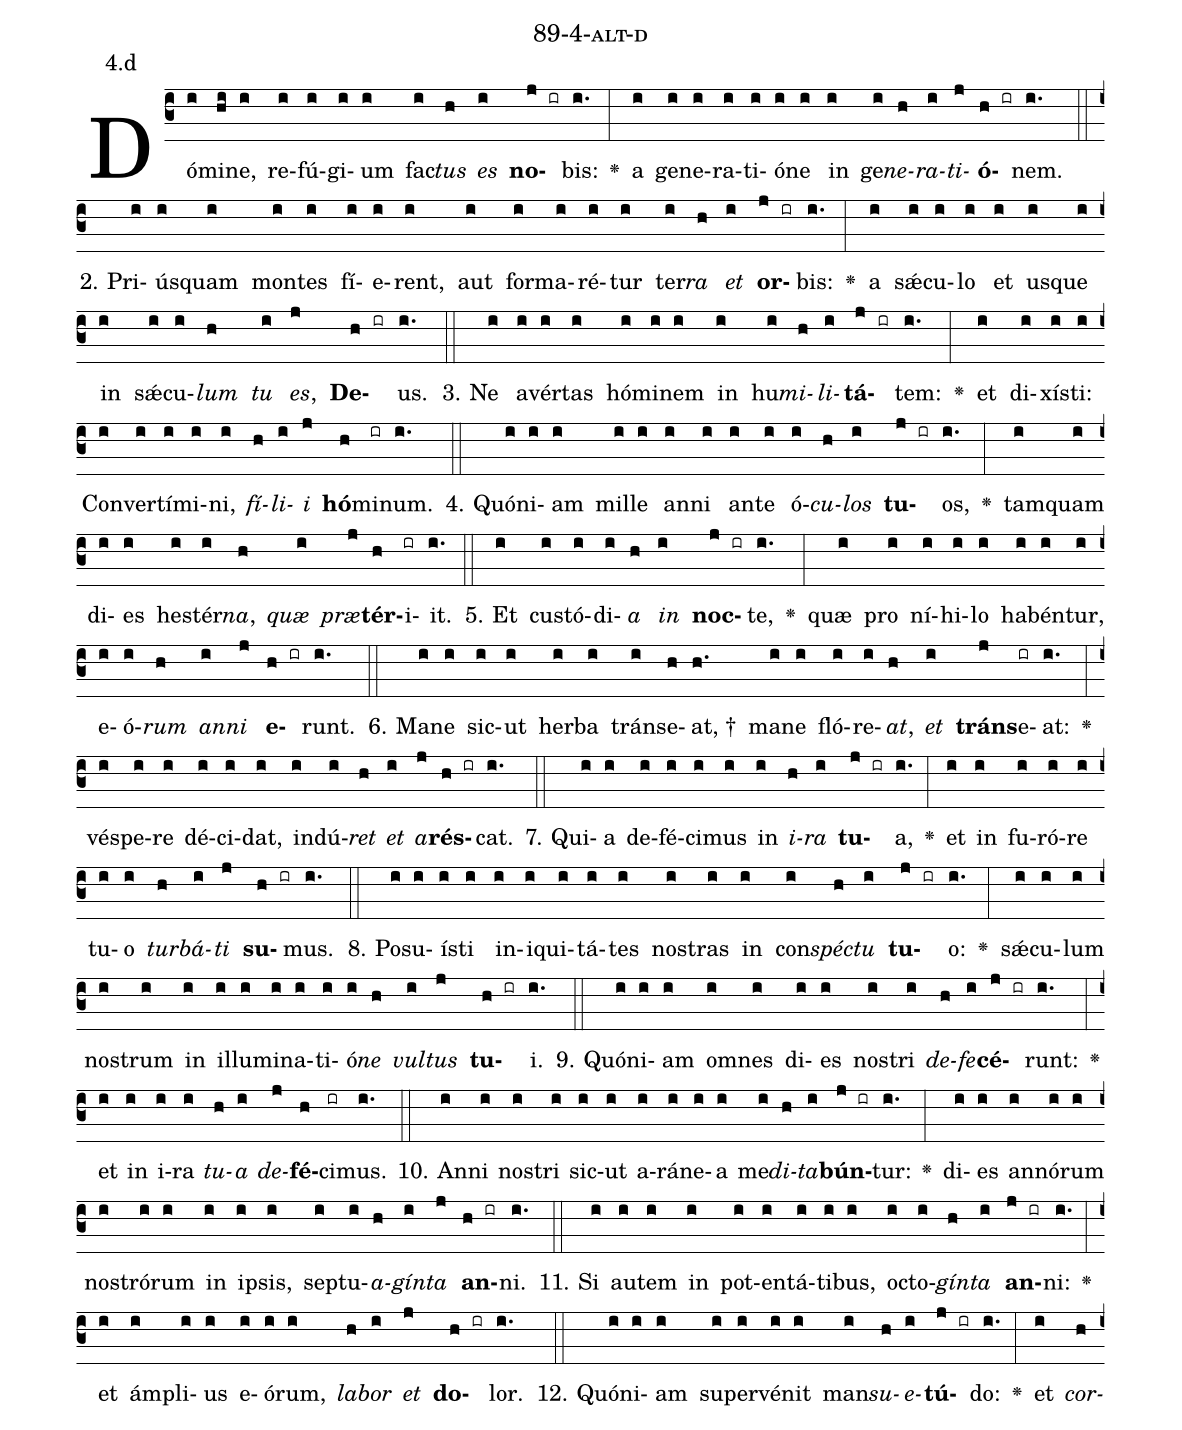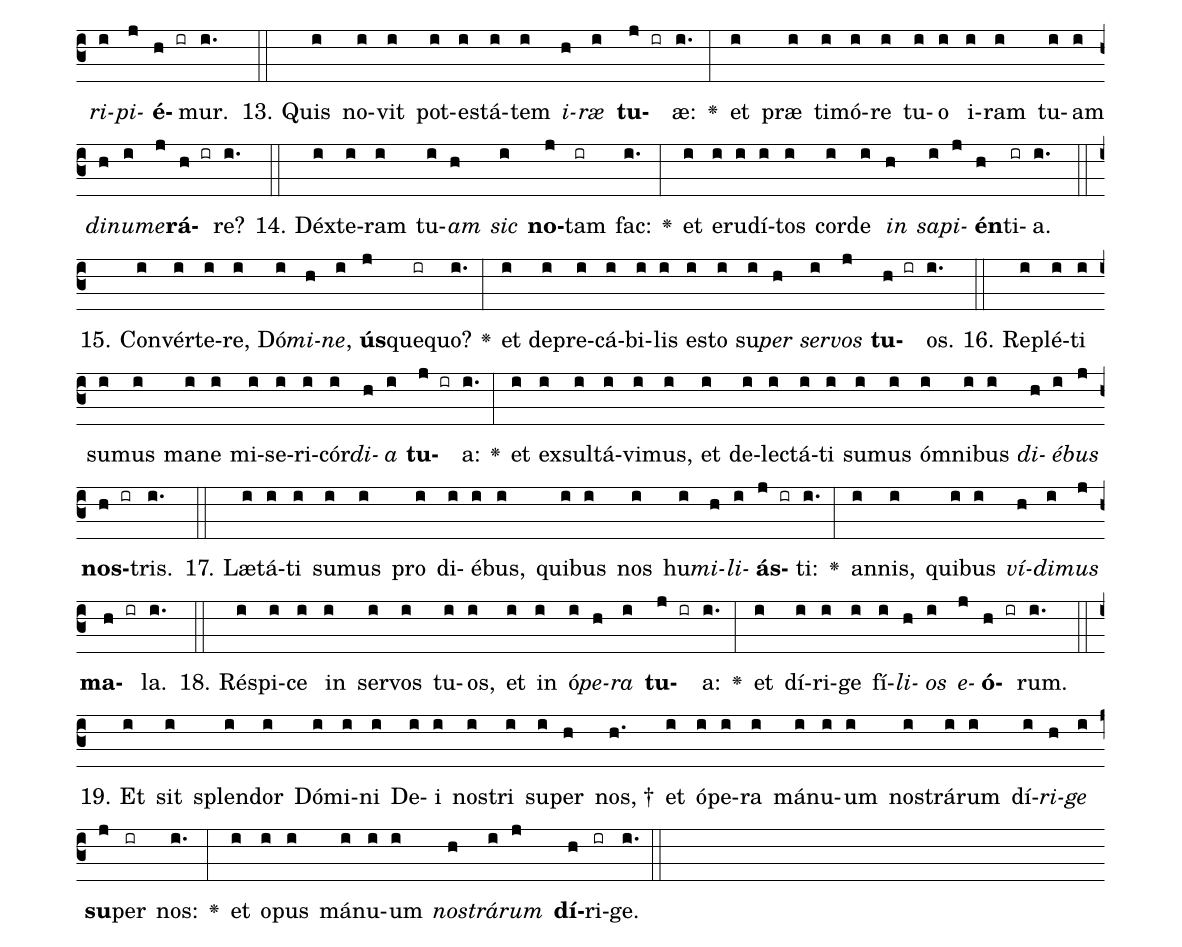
name: 89-4-alt-d;
annotation: 4.d;
%%
(c3)Dó(i)mi(hi)ne,(i) re(i)fú(i)gi(i)um(i) fac(i)<i>tus</i>(h) <i>es</i>(i) <b>no</b>(j ir)bis:(i.) <v>\greheightstar</v>(:) a(i) ge(i)ne(i)ra(i)ti(i)ó(i)ne(i) in(i) ge(i)<i>ne</i>(h)<i>ra</i>(i)<i>ti</i>(j)<b>ó</b>(h ir)nem.(i.) (::)
2. Pri(i)ús(i)quam(i) mon(i)tes(i) fí(i)e(i)rent,(i) aut(i) for(i)ma(i)ré(i)tur(i) ter(i)<i>ra</i>(h) <i>et</i>(i) <b>or</b>(j ir)bis:(i.) <v>\greheightstar</v>(:) a(i) sǽ(i)cu(i)lo(i) et(i) us(i)que(i) in(i) sǽ(i)cu(i)<i>lum</i>(h) <i>tu</i>(i) <i>es</i>,(j) <b>De</b>(h ir)us.(i.) (::)
3. Ne(i) a(i)vér(i)tas(i) hó(i)mi(i)nem(i) in(i) hu(i)<i>mi</i>(h)<i>li</i>(i)<b>tá</b>(j ir)tem:(i.) <v>\greheightstar</v>(:) et(i) di(i)xís(i)ti:(i) Con(i)ver(i)tí(i)mi(i)ni,(i) <i>fí</i>(h)<i>li</i>(i)<i>i</i>(j) <b>hó</b>(h)mi(ir)num.(i.) (::)
4. Quón(i)i(i)am(i) mil(i)le(i) an(i)ni(i) an(i)te(i) ó(i)<i>cu</i>(h)<i>los</i>(i) <b>tu</b>(j ir)os,(i.) <v>\greheightstar</v>(:) tam(i)quam(i) di(i)es(i) hes(i)tér(i)<i>na</i>,(h) <i>quæ</i>(i) <i>præ</i>(j)<b>tér</b>(h)i(ir)it.(i.) (::)
5. Et(i) cus(i)tó(i)di(i)<i>a</i>(h) <i>in</i>(i) <b>noc</b>(j ir)te,(i.) <v>\greheightstar</v>(:) quæ(i) pro(i) ní(i)hi(i)lo(i) ha(i)bén(i)tur,(i) e(i)ó(i)<i>rum</i>(h) <i>an</i>(i)<i>ni</i>(j) <b>e</b>(h ir)runt.(i.) (::)
6. Ma(i)ne(i) sic(i)ut(i) her(i)ba(i) tráns(i)e(h)at, †(h.) ma(i)ne(i) fló(i)re(i)<i>at</i>,(h) <i>et</i>(i) <b>tráns</b>(j)e(ir)at:(i.) <v>\greheightstar</v>(:) vés(i)pe(i)re(i) dé(i)ci(i)dat,(i) in(i)dú(i)<i>ret</i>(h) <i>et</i>(i) <i>a</i>(j)<b>rés</b>(h ir)cat.(i.) (::)
7. Qui(i)a(i) de(i)fé(i)ci(i)mus(i) in(i) <i>i</i>(h)<i>ra</i>(i) <b>tu</b>(j ir)a,(i.) <v>\greheightstar</v>(:) et(i) in(i) fu(i)ró(i)re(i) tu(i)o(i) <i>tur</i>(h)<i>bá</i>(i)<i>ti</i>(j) <b>su</b>(h ir)mus.(i.) (::)
8. Po(i)su(i)ís(i)ti(i) in(i)i(i)qui(i)tá(i)tes(i) nos(i)tras(i) in(i) con(i)<i>spéc</i>(h)<i>tu</i>(i) <b>tu</b>(j ir)o:(i.) <v>\greheightstar</v>(:) sǽ(i)cu(i)lum(i) nos(i)trum(i) in(i) il(i)lu(i)mi(i)na(i)ti(i)ó(i)<i>ne</i>(h) <i>vul</i>(i)<i>tus</i>(j) <b>tu</b>(h ir)i.(i.) (::)
9. Quón(i)i(i)am(i) om(i)nes(i) di(i)es(i) nos(i)tri(i) <i>de</i>(h)<i>fe</i>(i)<b>cé</b>(j ir)runt:(i.) <v>\greheightstar</v>(:) et(i) in(i) i(i)ra(i) <i>tu</i>(h)<i>a</i>(i) <i>de</i>(j)<b>fé</b>(h)ci(ir)mus.(i.) (::)
10. An(i)ni(i) nos(i)tri(i) sic(i)ut(i) a(i)rá(i)ne(i)a(i) me(i)<i>di</i>(h)<i>ta</i>(i)<b>bún</b>(j ir)tur:(i.) <v>\greheightstar</v>(:) di(i)es(i) an(i)nó(i)rum(i) nos(i)tró(i)rum(i) in(i) ip(i)sis,(i) sep(i)tu(i)<i>a</i>(h)<i>gín</i>(i)<i>ta</i>(j) <b>an</b>(h ir)ni.(i.) (::)
11. Si(i) au(i)tem(i) in(i) pot(i)en(i)tá(i)ti(i)bus,(i) oc(i)to(i)<i>gín</i>(h)<i>ta</i>(i) <b>an</b>(j ir)ni:(i.) <v>\greheightstar</v>(:) et(i) ám(i)pli(i)us(i) e(i)ó(i)rum,(i) <i>la</i>(h)<i>bor</i>(i) <i>et</i>(j) <b>do</b>(h ir)lor.(i.) (::)
12. Quón(i)i(i)am(i) su(i)per(i)vé(i)nit(i) man(i)<i>su</i>(h)<i>e</i>(i)<b>tú</b>(j ir)do:(i.) <v>\greheightstar</v>(:) et(i) <i>cor</i>(h)<i>ri</i>(i)<i>pi</i>(j)<b>é</b>(h ir)mur.(i.) (::)
13. Quis(i) no(i)vit(i) pot(i)es(i)tá(i)tem(i) <i>i</i>(h)<i>ræ</i>(i) <b>tu</b>(j ir)æ:(i.) <v>\greheightstar</v>(:) et(i) præ(i) ti(i)mó(i)re(i) tu(i)o(i) i(i)ram(i) tu(i)am(i) <i>di</i>(h)<i>nu</i>(i)<i>me</i>(j)<b>rá</b>(h ir)re?(i.) (::)
14. Déx(i)te(i)ram(i) tu(i)<i>am</i>(h) <i>sic</i>(i) <b>no</b>(j)tam(ir) fac:(i.) <v>\greheightstar</v>(:) et(i) e(i)ru(i)dí(i)tos(i) cor(i)de(i) <i>in</i>(h) <i>sa</i>(i)<i>pi</i>(j)<b>én</b>(h)ti(ir)a.(i.) (::)
15. Con(i)vér(i)te(i)re,(i) Dó(i)<i>mi</i>(h)<i>ne</i>,(i) <b>ús</b>(j)que(ir)quo?(i.) <v>\greheightstar</v>(:) et(i) de(i)pre(i)cá(i)bi(i)lis(i) es(i)to(i) su(i)<i>per</i>(h) <i>ser</i>(i)<i>vos</i>(j) <b>tu</b>(h ir)os.(i.) (::)
16. Re(i)plé(i)ti(i) su(i)mus(i) ma(i)ne(i) mi(i)se(i)ri(i)cór(i)<i>di</i>(h)<i>a</i>(i) <b>tu</b>(j ir)a:(i.) <v>\greheightstar</v>(:) et(i) ex(i)sul(i)tá(i)vi(i)mus,(i) et(i) de(i)lec(i)tá(i)ti(i) su(i)mus(i) óm(i)ni(i)bus(i) <i>di</i>(h)<i>é</i>(i)<i>bus</i>(j) <b>nos</b>(h ir)tris.(i.) (::)
17. Læ(i)tá(i)ti(i) su(i)mus(i) pro(i) di(i)é(i)bus,(i) qui(i)bus(i) nos(i) hu(i)<i>mi</i>(h)<i>li</i>(i)<b>ás</b>(j ir)ti:(i.) <v>\greheightstar</v>(:) an(i)nis,(i) qui(i)bus(i) <i>ví</i>(h)<i>di</i>(i)<i>mus</i>(j) <b>ma</b>(h ir)la.(i.) (::)
18. Ré(i)spi(i)ce(i) in(i) ser(i)vos(i) tu(i)os,(i) et(i) in(i) ó(i)<i>pe</i>(h)<i>ra</i>(i) <b>tu</b>(j ir)a:(i.) <v>\greheightstar</v>(:) et(i) dí(i)ri(i)ge(i) fí(i)<i>li</i>(h)<i>os</i>(i) <i>e</i>(j)<b>ó</b>(h ir)rum.(i.) (::)
19. Et(i) sit(i) splen(i)dor(i) Dó(i)mi(i)ni(i) De(i)i(i) nos(i)tri(i) su(i)per(h) nos, †(h.) et(i) ó(i)pe(i)ra(i) má(i)nu(i)um(i) nos(i)trá(i)rum(i) dí(i)<i>ri</i>(h)<i>ge</i>(i) <b>su</b>(j)per(ir) nos:(i.) <v>\greheightstar</v>(:) et(i) o(i)pus(i) má(i)nu(i)um(i) <i>nos</i>(h)<i>trá</i>(i)<i>rum</i>(j) <b>dí</b>(h)ri(ir)ge.(i.) (::)
